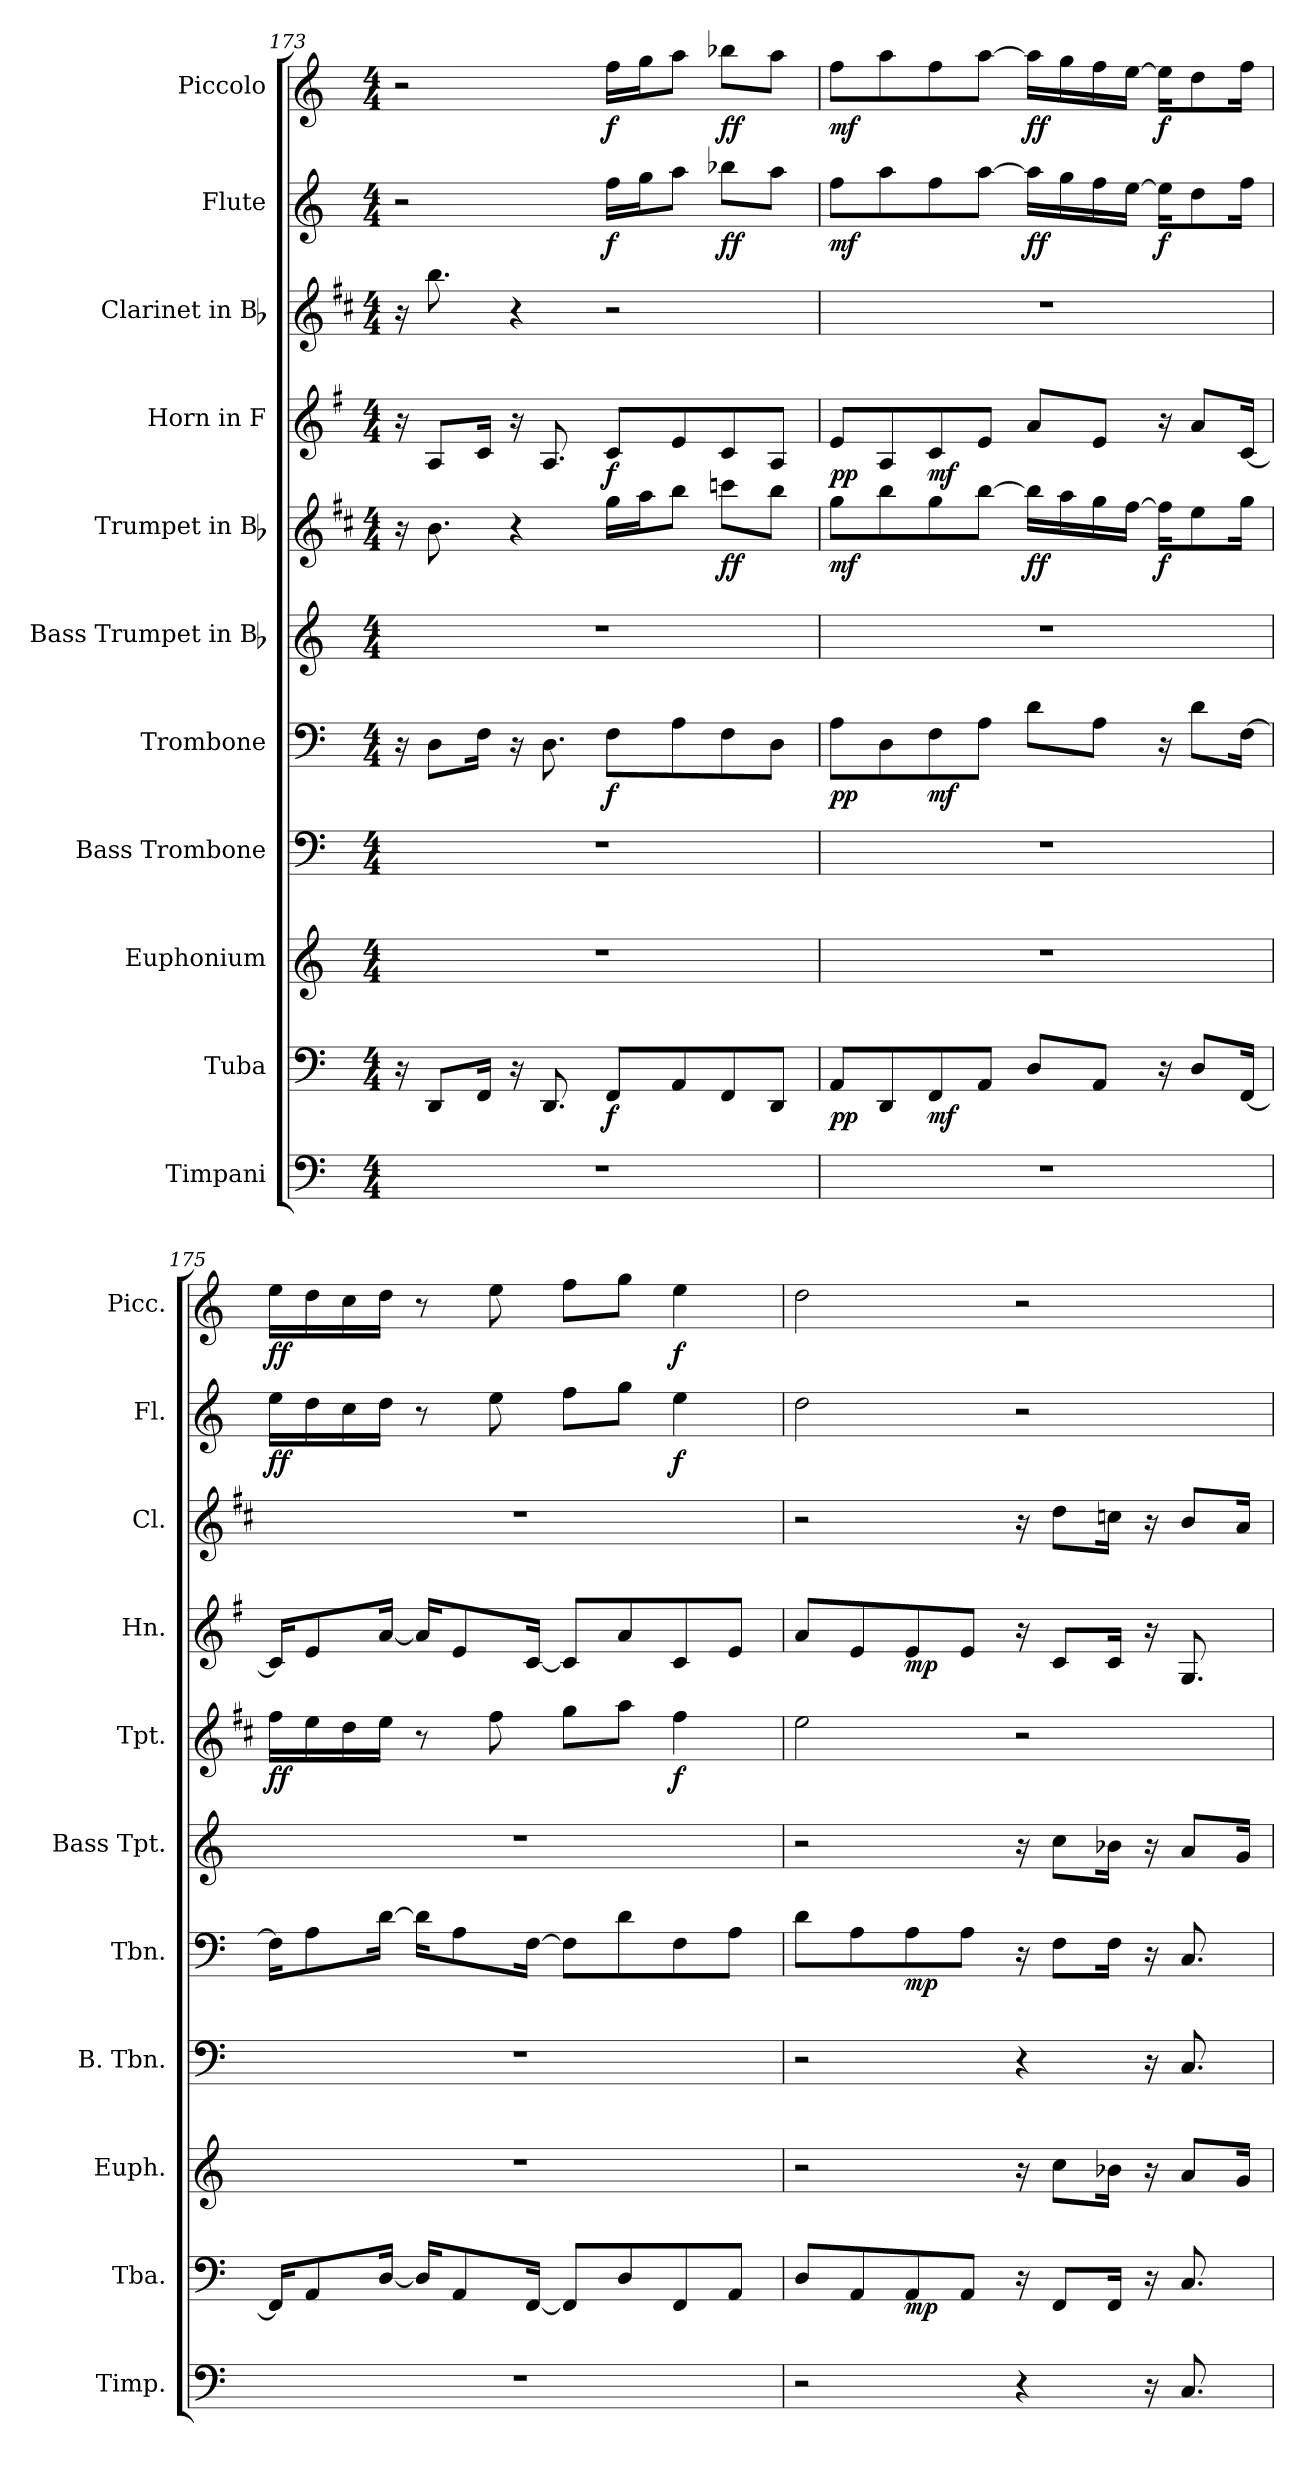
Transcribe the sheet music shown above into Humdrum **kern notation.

**kern	**kern	**dynam	**kern	**kern	**kern	**dynam	**kern	**kern	**dynam	**kern	**dynam	**kern	**kern	**dynam	**kern	**dynam
*part11	*part10	*part10	*part9	*part8	*part7	*part7	*part6	*part5	*part5	*part4	*part4	*part3	*part2	*part2	*part1	*part1
*staff11	*staff10	*staff10	*staff9	*staff8	*staff7	*staff7	*staff6	*staff5	*staff5	*staff4	*staff4	*staff3	*staff2	*staff2	*staff1	*staff1
*I"Timpani	*I"Tuba	*	*I"Euphonium	*I"Bass Trombone	*I"Trombone	*	*I"Bass Trumpet in Bb	*I"Trumpet in Bb	*	*I"Horn in F	*	*I"Clarinet in Bb	*I"Flute	*	*I"Piccolo	*
*I'Timp.	*I'Tba.	*	*I'Euph.	*I'B. Tbn.	*I'Tbn.	*	*I'Bass Tpt.	*I'Tpt.	*	*I'Hn.	*	*I'Cl.	*I'Fl.	*	*I'Picc.	*
*clefF4	*clefF4	*	*clefG2	*clefF4	*clefF4	*	*clefG2	*clefG2	*	*clefG2	*	*clefG2	*clefG2	*	*clefG2	*
*	*	*	*ITrd8c14	*	*	*	*ITrd8c14	*ITrd1c2	*	*ITrd4c7	*	*ITrd1c2	*	*	*ITrd-7c-12	*
*k[]	*k[]	*	*k[]	*k[]	*k[]	*	*k[]	*k[]	*	*k[]	*	*k[]	*k[]	*	*k[]	*
*C:	*C:	*	*C:	*C:	*C:	*	*C:	*C:	*	*C:	*	*C:	*C:	*	*C:	*
*M4/4	*M4/4	*	*M4/4	*M4/4	*M4/4	*	*M4/4	*M4/4	*	*M4/4	*	*M4/4	*M4/4	*	*M4/4	*
=173	=173	=173	=173	=173	=173	=173	=173	=173	=173	=173	=173	=173	=173	=173	=173	=173
1r	16r	.	1r	1r	16r	.	1r	16r	.	16r	.	16r	2r	.	2r	.
.	8DDi/L	.	.	.	8Di\L	.	.	8.ai\	.	8Di/L	.	8.aai\	.	.	.	.
.	16FFi/Jk	.	.	.	16Fi\Jk	.	.	.	.	16Fi/Jk	.	.	.	.	.	.
.	16r	.	.	.	16r	.	.	4r	.	16r	.	4r	.	.	.	.
.	8.DDi/	.	.	.	8.Di\	.	.	.	.	8.Di/	.	.	.	.	.	.
.	8FFi/L	f	.	.	8Fi\L	f	.	16ffi\LL	.	8Fi/L	f	2r	16ffi\LL	f	16fffi\LL	f
.	.	.	.	.	.	.	.	16ggi\J	.	.	.	.	16ggi\J	.	16gggi\J	.
.	8AAi/	.	.	.	8Ai\	.	.	8aai\J	.	8Ai/	.	.	8aai\J	.	8aaai\J	.
.	8FFi/	.	.	.	8Fi\	.	.	8bb-Xi\L	ff	8Fi/	.	.	8bb-Xi\L	ff	8bbb-Xi\L	ff
.	8DDi/J	.	.	.	8Di\J	.	.	8aai\J	.	8Di/J	.	.	8aai\J	.	8aaai\J	.
!!LO:PB:g=z
=174	=174	=174	=174	=174	=174	=174	=174	=174	=174	=174	=174	=174	=174	=174	=174	=174
1r	8AAi/L	pp	1r	1r	8Ai\L	pp	1r	8ffi\L	mf	8Ai/L	pp	1r	8ffi\L	mf	8fffi\L	mf
.	8DDi/	.	.	.	8Di\	.	.	8aai\	.	8Di/	.	.	8aai\	.	8aaai\	.
.	8FFi/	mf	.	.	8Fi\	mf	.	8ffi\	.	8Fi/	mf	.	8ffi\	.	8fffi\	.
.	8AAi/J	.	.	.	8Ai\J	.	.	[8aai\J	.	8Ai/J	.	.	[8aai\J	.	[8aaai\J	.
.	8Di/L	.	.	.	8di\L	.	.	16aai\LL]	ff	8di/L	.	.	16aai\LL]	ff	16aaai\LL]	ff
.	.	.	.	.	.	.	.	16ggi\	.	.	.	.	16ggi\	.	16gggi\	.
.	8AAi/J	.	.	.	8Ai\J	.	.	16ffi\	.	8Ai/J	.	.	16ffi\	.	16fffi\	.
.	.	.	.	.	.	.	.	[16eei\JJ	.	.	.	.	[16eei\JJ	.	[16eeei\JJ	.
.	16r	.	.	.	16r	.	.	16eei\KL]	f	16r	.	.	16eei\KL]	f	16eeei\KL]	f
.	8Di/L	.	.	.	8di\L	.	.	8ddi\	.	8di/L	.	.	8ddi\	.	8dddi\	.
.	[16FFi/Jk	.	.	.	[16Fi\Jk	.	.	16ffi\Jk	.	[16Fi/Jk	.	.	16ffi\Jk	.	16fffi\Jk	.
=175	=175	=175	=175	=175	=175	=175	=175	=175	=175	=175	=175	=175	=175	=175	=175	=175
1r	16FFi/KL]	.	1r	1r	16Fi\KL]	.	1r	16eei\LL	ff	16Fi/KL]	.	1r	16eei\LL	ff	16eeei\LL	ff
.	8AAi/	.	.	.	8Ai\	.	.	16ddi\	.	8Ai/	.	.	16ddi\	.	16dddi\	.
.	.	.	.	.	.	.	.	16cci\	.	.	.	.	16cci\	.	16ccci\	.
.	[16Di/Jk	.	.	.	[16di\Jk	.	.	16ddi\JJ	.	[16di/Jk	.	.	16ddi\JJ	.	16dddi\JJ	.
.	16Di/KL]	.	.	.	16di\KL]	.	.	8r	.	16di/KL]	.	.	8r	.	8r	.
.	8AAi/	.	.	.	8Ai\	.	.	.	.	8Ai/	.	.	.	.	.	.
.	.	.	.	.	.	.	.	8eei\	.	.	.	.	8eei\	.	8eeei\	.
.	[16FFi/Jk	.	.	.	[16Fi\Jk	.	.	.	.	[16Fi/Jk	.	.	.	.	.	.
.	8FFi/L]	.	.	.	8Fi\L]	.	.	8ffi\L	.	8Fi/L]	.	.	8ffi\L	.	8fffi\L	.
.	8Di/	.	.	.	8di\	.	.	8ggi\J	.	8di/	.	.	8ggi\J	.	8gggi\J	.
.	8FFi/	.	.	.	8Fi\	.	.	4eei\	f	8Fi/	.	.	4eei\	f	4eeei\	f
.	8AAi/J	.	.	.	8Ai\J	.	.	.	.	8Ai/J	.	.	.	.	.	.
=176	=176	=176	=176	=176	=176	=176	=176	=176	=176	=176	=176	=176	=176	=176	=176	=176
2r	8Di/L	.	2r	2r	8di\L	.	2r	2ddi\	.	8di/L	.	2r	2ddi\	.	2dddi\	.
.	8AAi/	.	.	.	8Ai\	.	.	.	.	8Ai/	.	.	.	.	.	.
.	8AAi/	mp	.	.	8Ai\	mp	.	.	.	8Ai/	mp	.	.	.	.	.
.	8AAi/J	.	.	.	8Ai\J	.	.	.	.	8Ai/J	.	.	.	.	.	.
4r	16r	.	16r	4r	16r	.	16r	2r	.	16r	.	16r	2r	.	2r	.
.	8FFi/L	.	8ci\L	.	8Fi\L	.	8ci\L	.	.	8Fi/L	.	8cci\L	.	.	.	.
.	16FFi/Jk	.	16B-Xi\Jk	.	16Fi\Jk	.	16B-Xi\Jk	.	.	16Fi/Jk	.	16b-Xi\Jk	.	.	.	.
16r	16r	.	16r	16r	16r	.	16r	.	.	16r	.	16r	.	.	.	.
8.Ci/	8.Ci/	.	8Ai/L	8.Ci/	8.Ci/	.	8Ai/L	.	.	8.Ci/	.	8ai/L	.	.	.	.
.	.	.	16Gi/Jk	.	.	.	16Gi/Jk	.	.	.	.	16gi/Jk	.	.	.	.
=	=	=	=	=	=	=	=	=	=	=	=	=	=	=	=	=
*-	*-	*-	*-	*-	*-	*-	*-	*-	*-	*-	*-	*-	*-	*-	*-	*-
